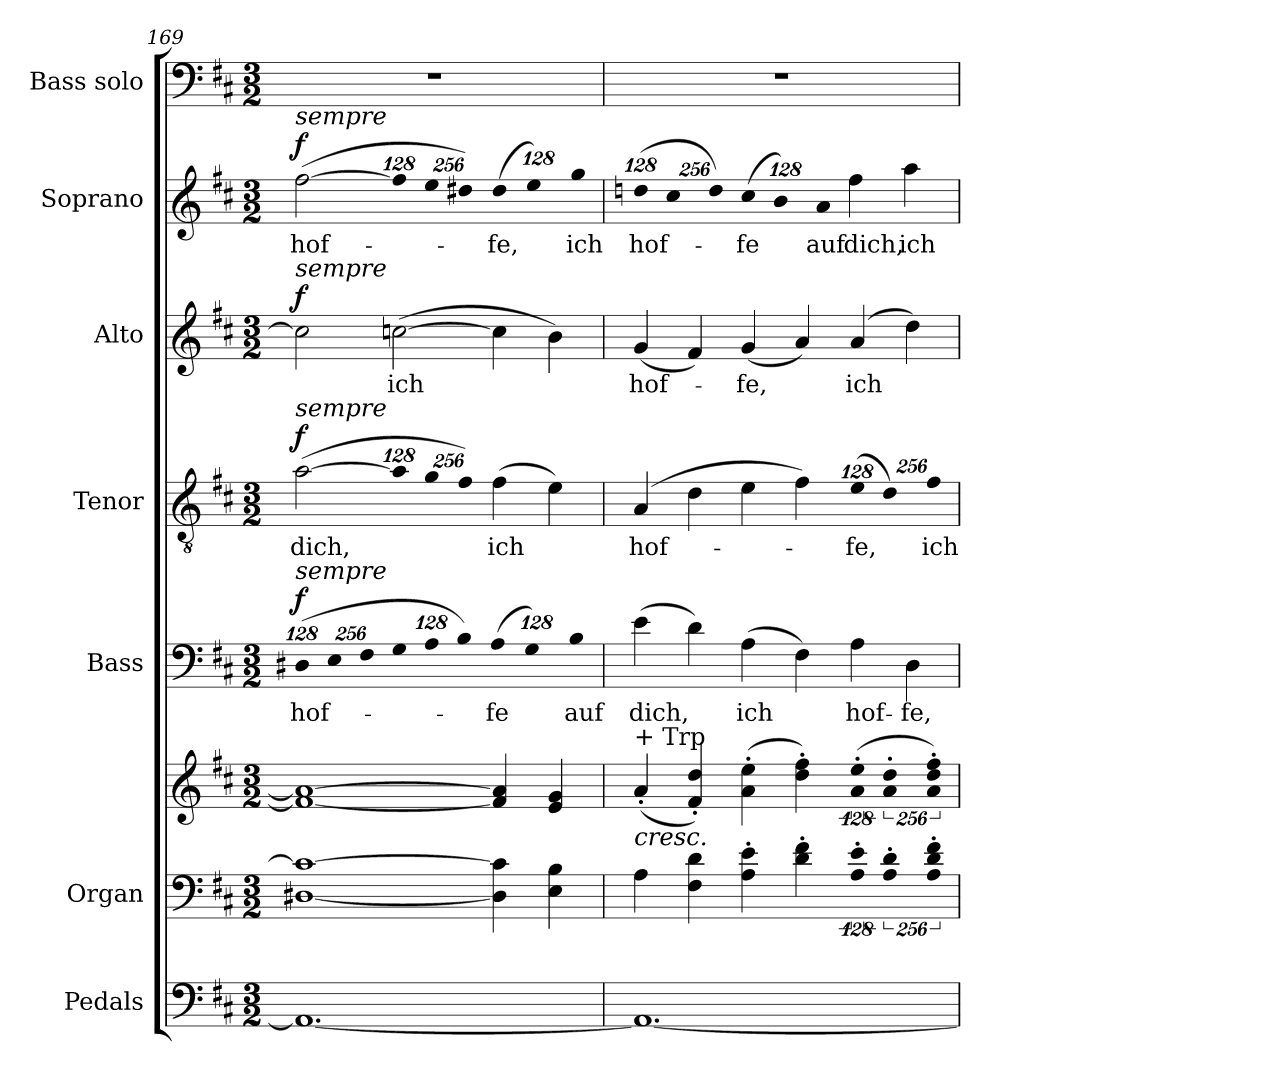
**kern	**kern	**kern	**kern	**text	**dynam	**kern	**text	**dynam	**kern	**text	**dynam	**kern	**text	**dynam	**kern
*part7	*part6	*part6	*part5	*part5	*part5	*part4	*part4	*part4	*part3	*part3	*part3	*part2	*part2	*part2	*part1
*staff8	*staff7	*staff6	*staff5	*staff5	*staff5	*staff4	*staff4	*staff4	*staff3	*staff3	*staff3	*staff2	*staff2	*staff2	*staff1
*I"Pedals	*I"Organ	*	*I"Bass	*	*	*I"Tenor	*	*	*I"Alto	*	*	*I"Soprano	*	*	*I"Bass solo
*I'Ped.	*I'Org.	*	*I'B.	*	*	*I'T.	*	*	*I'A.	*	*	*I'S.	*	*	*
*clefF4	*clefF4	*clefG2	*clefF4	*	*	*clefGv2	*	*	*clefG2	*	*	*clefG2	*	*	*clefF4
*	*	*	*	*	*	*ITrd7c12	*	*	*	*	*	*	*	*	*
*k[f#c#]	*k[f#c#]	*k[f#c#]	*k[f#c#]	*	*	*k[f#c#]	*	*	*k[f#c#]	*	*	*k[f#c#]	*	*	*k[f#c#]
*D:	*D:	*D:	*D:	*	*	*D:	*	*	*D:	*	*	*D:	*	*	*D:
*M3/2	*M3/2	*M3/2	*M3/2	*	*	*M3/2	*	*	*M3/2	*	*	*M3/2	*	*	*M3/2
*	*	*	*Xbrackettup	*	*	*	*	*	*	*	*	*	*	*	*
=169	=169	=169	=169	=169	=169	=169	=169	=169	=169	=169	=169	=169	=169	=169	=169
!	!	!	!LO:N:vis=4	!	!	!	!	!	!	!	!	!	!	!	!
!	!	!	!	!LO:LY:b:color=#000000	!	!	!	!	!	!	!	!	!	!	!
!	!	!	!	!	!	!	!LO:LY:b:color=#000000	!	!	!	!	!	!	!	!
!	!	!	!	!	!	!	!	!	!	!	!	!LO:TX:a:i:t=sempre	!	!	!
!	!	!	!	!	!	!	!	!	!LO:TX:a:i:t=sempre	!	!	!	!	!	!
!	!	!	!	!	!	!LO:TX:a:i:t=sempre	!	!	!	!	!	!	!	!	!
!	!	!	!LO:TX:a:i:t=sempre	!	!	!	!	!	!	!	!	!	!	!	!
!	!	!	!	!	!	!	!	!	!	!	!	!	!LO:LY:b:color=#000000	!	!LO:N:vis=1
1.AAi_	[1D#Xi 1ci_	1f#i_ 1ai_	(512%85D#Xi\	hof-	f	([2Ai\	dich,	f	2cci\]	.	f	([2ff#i\	hof-	f	1.r
!	!	!	!LO:N:vis=4	!	!	!	!	!	!	!	!	!	!	!	!
.	.	.	1024%171Ei\	.	.	.	.	.	.	.	.	.	.	.	.
!	!	!	!LO:N:vis=4	!	!	!	!	!	!	!	!	!	!	!	!
.	.	.	1024%171F#i\	.	.	.	.	.	.	.	.	.	.	.	.
!	!	!	!LO:N:vis=4	!	!	!	!	!	!	!	!	!	!	!	!
*	*	*	*	*	*	*Xbrackettup	*	*	*	*	*	*	*	*	*
!	!	!	!	!	!	!LO:N:vis=4	!	!	!	!	!	!	!	!	!
!	!	!	!	!	!	!	!	!	!	!LO:LY:b:color=#000000	!	!	!	!	!
*	*	*	*	*	*	*	*	*	*	*	*	*Xbrackettup	*	*	*
!	!	!	!	!	!	!	!	!	!	!	!	!LO:N:vis=4	!	!	!
.	.	.	512%85Gi\	.	.	512%85Ai\]	.	.	([2ccni\	ich	.	512%85ff#i\]	.	.	.
!	!	!	!LO:N:vis=4	!	!	!LO:N:vis=4	!	!	!	!	!	!LO:N:vis=4	!	!	!
.	.	.	1024%171Ai\	.	.	1024%171Gi\	.	.	.	.	.	1024%171eei\	.	.	.
!	!	!	!LO:N:vis=4	!	!	!LO:N:vis=4	!	!	!	!	!	!LO:N:vis=4	!	!	!
.	.	.	1024%171Bi\)	.	.	1024%171F#i\)	.	.	.	.	.	1024%171dd#Xi\)	.	.	.
!	!	!	!LO:N:vis=4	!	!	!	!	!	!	!	!	!	!	!	!
!	!	!	!	!LO:LY:b:color=#000000	!	!	!	!	!	!	!	!	!	!	!
!	!	!	!	!	!	!	!LO:LY:b:color=#000000	!	!	!	!	!LO:N:vis=4	!	!	!
!	!	!	!	!	!	!	!	!	!	!	!	!	!LO:LY:b:color=#000000	!	!
.	4D#i\] 4ci]	4f#i/] 4ai]	(512%85Ai\	-fe	.	(4F#i\	ich	.	4cci\]	.	.	(512%85dd#i\	-fe,	.	.
!	!	!	!LO:N:vis=4	!	!	!	!	!	!	!	!	!LO:N:vis=4	!	!	!
.	.	.	1024%171Gi\)	.	.	.	.	.	.	.	.	1024%171eei\)	.	.	.
.	4Ei\ 4Bi	4ei/ 4gi	.	.	.	4Ei\)	.	.	4bi\)	.	.	.	.	.	.
!	!	!	!LO:N:vis=4	!	!	!	!	!	!	!	!	!	!	!	!
!	!	!	!	!LO:LY:b:color=#000000	!	!	!	!	!	!	!	!LO:N:vis=4	!	!	!
!	!	!	!	!	!	!	!	!	!	!	!	!	!LO:LY:b:color=#000000	!	!
.	.	.	1024%171Bi\	auf	.	.	.	.	.	.	.	1024%171ggi\	ich	.	.
=170	=170	=170	=170	=170	=170	=170	=170	=170	=170	=170	=170	=170	=170	=170	=170
!	!	!	!	!LO:LY:b:color=#000000	!	!	!	!	!	!	!	!	!	!	!
!	!	!	!	!	!	!	!LO:LY:b:color=#000000	!	!	!	!	!	!	!	!
!	!	!	!	!	!	!	!	!	!	!LO:LY:b:color=#000000	!	!LO:N:vis=4	!	!	!
!	!	!LO:TX:a:t=+ Trp	!	!	!	!	!	!	!	!	!	!	!	!	!
!	!	!LO:TX:b:i:t=cresc.	!	!	!	!	!	!	!	!	!	!	!	!	!
!	!	!	!	!	!	!	!	!	!	!	!	!	!LO:LY:b:color=#000000	!	!LO:N:vis=1
1.AAi_	4Ai\	(4a'i/	(4ei\	dich,	.	(4AAi/	hof-	.	(4gi/	hof-	.	(512%85ddni\	hof-	.	1.r
!	!	!	!	!	!	!	!	!	!	!	!	!LO:N:vis=4	!	!	!
.	.	.	.	.	.	.	.	.	.	.	.	1024%171cc#i\	.	.	.
.	4F#i\ 4di	4f#i/' 4ddi')	4di\)	.	.	4Di\	.	.	4f#i/)	.	.	.	.	.	.
!	!	!	!	!	!	!	!	!	!	!	!	!LO:N:vis=4	!	!	!
.	.	.	.	.	.	.	.	.	.	.	.	1024%171ddi\)	.	.	.
!	!	!	!	!LO:LY:b:color=#000000	!	!	!	!	!	!	!	!	!	!	!
!	!	!	!	!	!	!	!	!	!	!LO:LY:b:color=#000000	!	!LO:N:vis=4	!	!	!
!	!	!	!	!	!	!	!	!	!	!	!	!	!LO:LY:b:color=#000000	!	!
.	4Ai\' 4ei'	(4ai\' 4eei'	(4Ai\	ich	.	4Ei\	.	.	(4gi/	-fe,	.	(512%85cc#i\	-fe	.	.
!	!	!	!	!	!	!	!	!	!	!	!	!LO:N:vis=4	!	!	!
.	.	.	.	.	.	.	.	.	.	.	.	1024%171bi\)	.	.	.
.	4di\' 4f#i'	4ddi\' 4ff#i')	4F#i\)	.	.	4F#i\)	.	.	4ai/)	.	.	.	.	.	.
!	!	!	!	!	!	!	!	!	!	!	!	!LO:N:vis=4	!	!	!
!	!	!	!	!	!	!	!	!	!	!	!	!	!LO:LY:b:color=#000000	!	!
.	.	.	.	.	.	.	.	.	.	.	.	1024%171ai/	auf	.	.
!	!LO:N:vis=4	!LO:N:vis=4	!	!	!	!	!	!	!	!	!	!	!	!	!
!	!	!	!	!LO:LY:b:color=#000000	!	!LO:N:vis=4	!	!	!	!	!	!	!	!	!
!	!	!	!	!	!	!	!LO:LY:b:color=#000000	!	!	!	!	!	!	!	!
!	!	!	!	!	!	!	!	!	!	!LO:LY:b:color=#000000	!	!	!	!	!
!	!	!	!	!	!	!	!	!	!	!	!	!	!LO:LY:b:color=#000000	!	!
.	512%85Ai\' 512%85ei'	(512%85ai\' 512%85eei'	4Ai\	hof-	.	(512%85Ei\	-fe,	.	(4ai/	ich	.	4ff#i\	dich,	.	.
!	!LO:N:vis=4	!LO:N:vis=4	!	!	!	!LO:N:vis=4	!	!	!	!	!	!	!	!	!
.	1024%171Ai\' 1024%171di'	1024%171ai\' 1024%171ddi'	.	.	.	1024%171Di\)	.	.	.	.	.	.	.	.	.
!	!	!	!	!LO:LY:b:color=#000000	!	!	!	!	!	!	!	!	!	!	!
!	!	!	!	!	!	!	!	!	!	!	!	!	!LO:LY:b:color=#000000	!	!
.	.	.	4Di\	-fe,	.	.	.	.	4ddi\)	.	.	4aai\	ich	.	.
!	!LO:N:vis=4	!LO:N:vis=4	!	!	!	!LO:N:vis=4	!	!	!	!	!	!	!	!	!
!	!	!	!	!	!	!	!LO:LY:b:color=#000000	!	!	!	!	!	!	!	!
.	1024%171Ai\' 1024%171di' 1024%171f#i'	1024%171ai\' 1024%171ddi' 1024%171ff#i')	.	.	.	1024%171F#i\	ich	.	.	.	.	.	.	.	.
=	=	=	=	=	=	=	=	=	=	=	=	=	=	=	=
*-	*-	*-	*-	*-	*-	*-	*-	*-	*-	*-	*-	*-	*-	*-	*-
